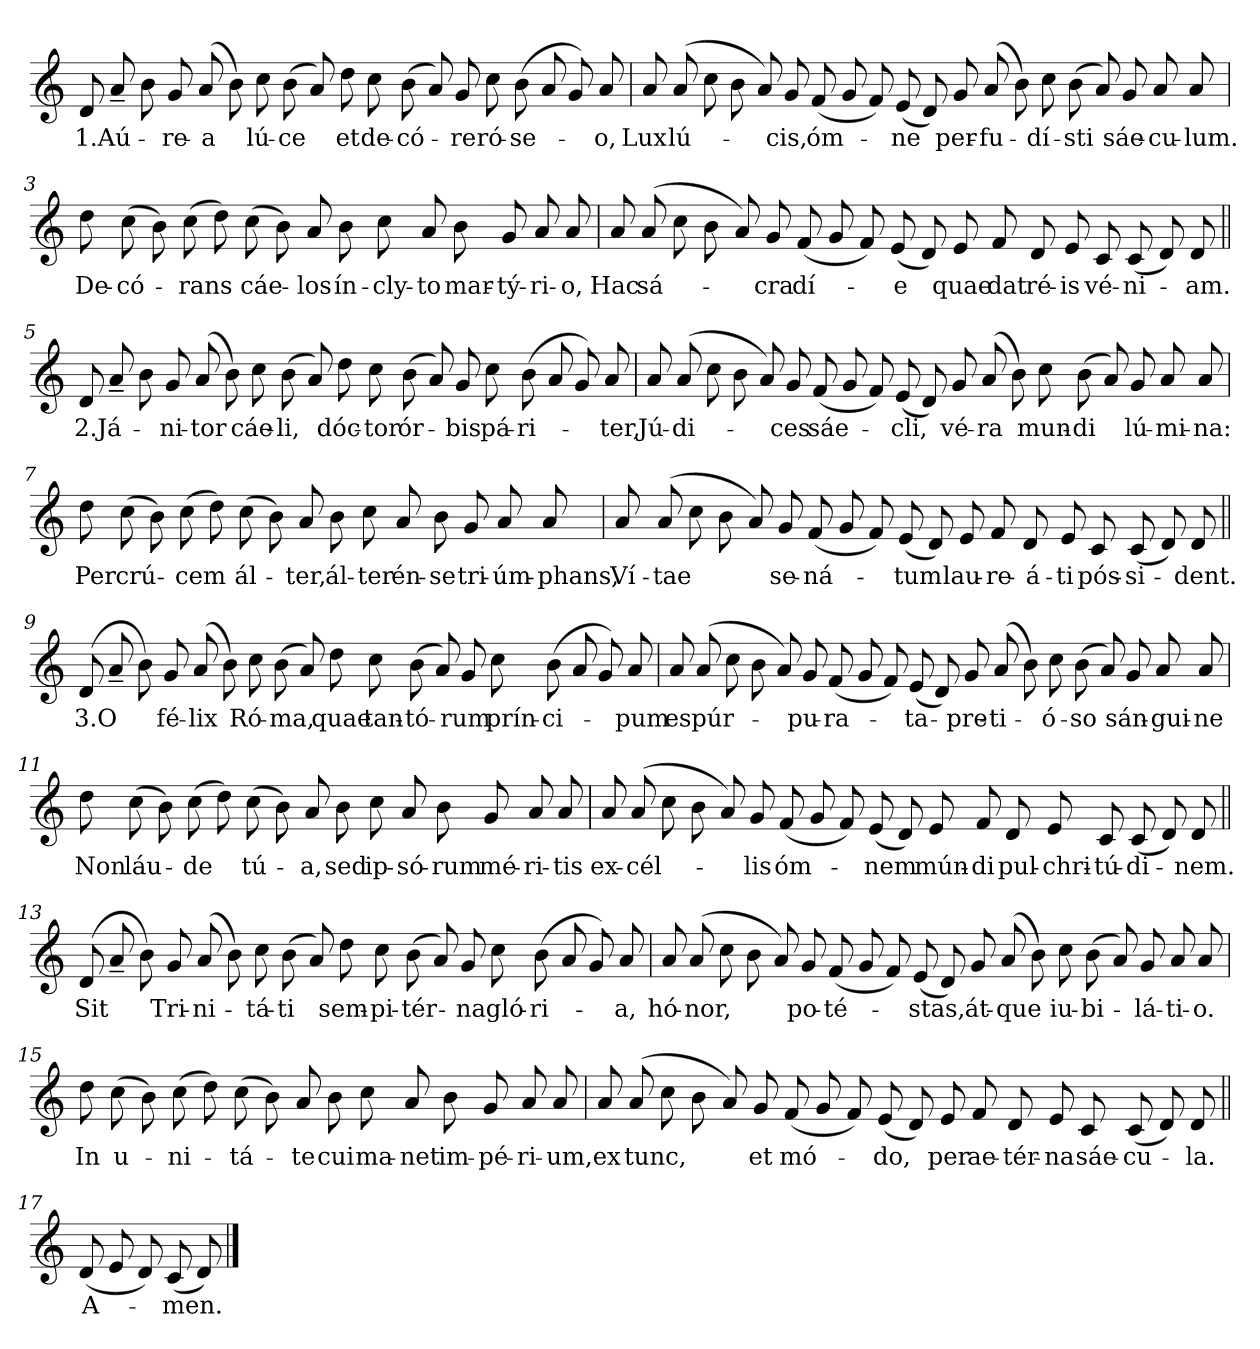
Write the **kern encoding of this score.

**kern	**text
*part1	*part1
*staff1	*staff1
*clefG2	*
*k[]	*
*C:	*
=1	=1
8d	1.Aú-
8a~<	.
8b	.
8g	-re-
(8a	-a
8b)	.
8cc	lú-
(8b	-ce
8a)	.
8dd	et
8cc	de-
(8b	-có-
8a)	.
8g	-re
8cc	ró-
(8b	-se-
!LO:N:head=solid	!
8a	.
!LO:N:head=solid	!
8g)	.
8a	-o,
!!LO:LB:g=z
=2	=2
8a	Lux
(8a	lú-
8cc	.
!LO:N:head=solid	!
8b	.
!LO:N:head=solid	!
8a)	.
8g	-cis,
(8f	óm-
8g	.
8f)	.
(8e	-ne
8d)	.
8g	per-
(8a	-fu-
8b)	.
8cc	-dí-
(8b	-sti
8a)	.
8g	sáe-
8a	-cu-
8a	-lum.
!!LO:LB:g=z
=3	=3
8dd	De-
(8cc	-có-
8b)	.
(8cc	-rans
8dd)	.
(8cc	cáe-
8b)	.
8a	-los
8b	ín-
8cc	-cly-
8a	-to
8b	mar-
8g	-tý-
8a	-ri-
8a	-o,
!!LO:LB:g=z
=4	=4
8a	Hac
(8a	sá-
8cc	.
!LO:N:head=solid	!
8b	.
!LO:N:head=solid	!
8a)	.
8g	-cra
(8f	dí-
8g	.
8f)	.
(8e	-e
8d)	.
8e	quae
8f	dat
8d	ré-
8e	-is
8c	vé-
(8c	-ni-
8d)	.
8d	-am.
!!LO:LB:g=z
=5||	=5||
8d	2.Já-
8a~<	.
8b	.
8g	-ni-
(8a	-tor
8b)	.
8cc	cáe-
(8b	-li,
8a)	.
8dd	dóc-
8cc	-tor
(8b	ór-
8a)	.
8g	-bis
8cc	pá-
(8b	-ri-
!LO:N:head=solid	!
8a	.
!LO:N:head=solid	!
8g)	.
8a	-ter,
!!LO:LB:g=z
=6	=6
8a	Jú-
(8a	-di-
8cc	.
!LO:N:head=solid	!
8b	.
!LO:N:head=solid	!
8a)	.
8g	-ces
(8f	sáe-
8g	.
8f)	.
(8e	-cli,
8d)	.
8g	vé-
(8a	-ra
8b)	.
8cc	mun-
(8b	-di
8a)	.
8g	lú-
8a	-mi-
8a	-na:
!!LO:LB:g=z
=7	=7
8dd	Per
(8cc	crú-
8b)	.
(8cc	-cem
8dd)	.
(8cc	ál-
8b)	.
8a	-ter,
8b	ál-
8cc	-ter
8a	én-
8b	-se
8g	tri-
8a	-úm-
8a	-phans,
!!LO:LB:g=z
=8	=8
8a	Ví-
(8a	-tae
8cc	.
!LO:N:head=solid	!
8b	.
!LO:N:head=solid	!
8a)	.
8g	se-
(8f	-ná-
8g	.
8f)	.
(8e	-tum
8d)	.
8e	lau-
8f	-re-
8d	-á-
8e	-ti
8c	pós-
(8c	-si-
8d)	.
8d	-dent.
!!LO:PB:g=z
=9||	=9||
(8d	3.O
8a~<	.
8b)	.
8g	fé-
(8a	-lix
8b)	.
8cc	Ró-
(8b	-ma,
8a)	.
8dd	quae
8cc	tan-
(8b	-tó-
8a)	.
8g	-rum
8cc	prín-
(8b	-ci-
!LO:N:head=solid	!
8a	.
!LO:N:head=solid	!
8g)	.
8a	-pum
!!LO:LB:g=z
=10	=10
8a	es
(8a	púr-
8cc	.
!LO:N:head=solid	!
8b	.
!LO:N:head=solid	!
8a)	.
8g	-pu-
(8f	-ra-
8g	.
8f)	.
(8e	-ta-
8d)	.
8g	-pre-
(8a	-ti-
8b)	.
8cc	-ó-
(8b	-so
8a)	.
8g	sán-
8a	-gui-
8a	-ne
!!LO:LB:g=z
=11	=11
8dd	Non
(8cc	láu-
8b)	.
(8cc	-de
8dd)	.
(8cc	tú-
8b)	.
8a	-a,
8b	sed
8cc	ip-
8a	-só-
8b	-rum
8g	mé-
8a	-ri-
8a	-tis
!!LO:LB:g=z
=12	=12
8a	ex-
(8a	-cél-
8cc	.
!LO:N:head=solid	!
8b	.
!LO:N:head=solid	!
8a)	.
8g	-lis
(8f	óm-
8g	.
8f)	.
(8e	-nem
8d)	.
8e	mún-
8f	-di
8d	pul-
8e	-chri-
8c	-tú-
(8c	-di-
8d)	.
8d	-nem.
!!LO:LB:g=z
=13||	=13||
(8d	Sit
8a~<	.
8b)	.
8g	Tri-
(8a	-ni-
8b)	.
8cc	-tá-
(8b	-ti
8a)	.
8dd	sem-
8cc	-pi-
(8b	-tér-
8a)	.
8g	-na
8cc	gló-
(8b	-ri-
!LO:N:head=solid	!
8a	.
!LO:N:head=solid	!
8g)	.
8a	-a,
!!LO:LB:g=z
=14	=14
8a	hó-
(8a	-nor,
8cc	.
!LO:N:head=solid	!
8b	.
!LO:N:head=solid	!
8a)	.
8g	po-
(8f	-té-
8g	.
8f)	.
(8e	-stas,
8d)	.
8g	át-
(8a	-que
8b)	.
8cc	iu-
(8b	-bi-
8a)	.
8g	-lá-
8a	-ti-
8a	-o.
!!LO:LB:g=z
=15	=15
8dd	In
(8cc	u-
8b)	.
(8cc	-ni-
8dd)	.
(8cc	-tá-
8b)	.
8a	-te
8b	cui
8cc	ma-
8a	-net
8b	im-
8g	-pé-
8a	-ri-
8a	-um,
!!LO:LB:g=z
=16	=16
8a	ex
(8a	tunc,
8cc	.
!LO:N:head=solid	!
8b	.
!LO:N:head=solid	!
8a)	.
8g	et
(8f	mó-
8g	.
8f)	.
(8e	-do,
8d)	.
8e	per
8f	ae-
8d	-tér-
8e	-na
8c	sáe-
(8c	-cu-
8d)	.
8d	-la.
=17||	=17||
(8d	A-
8e	.
8d)	.
(8c	-men.
8d)	.
==	==
*-	*-
